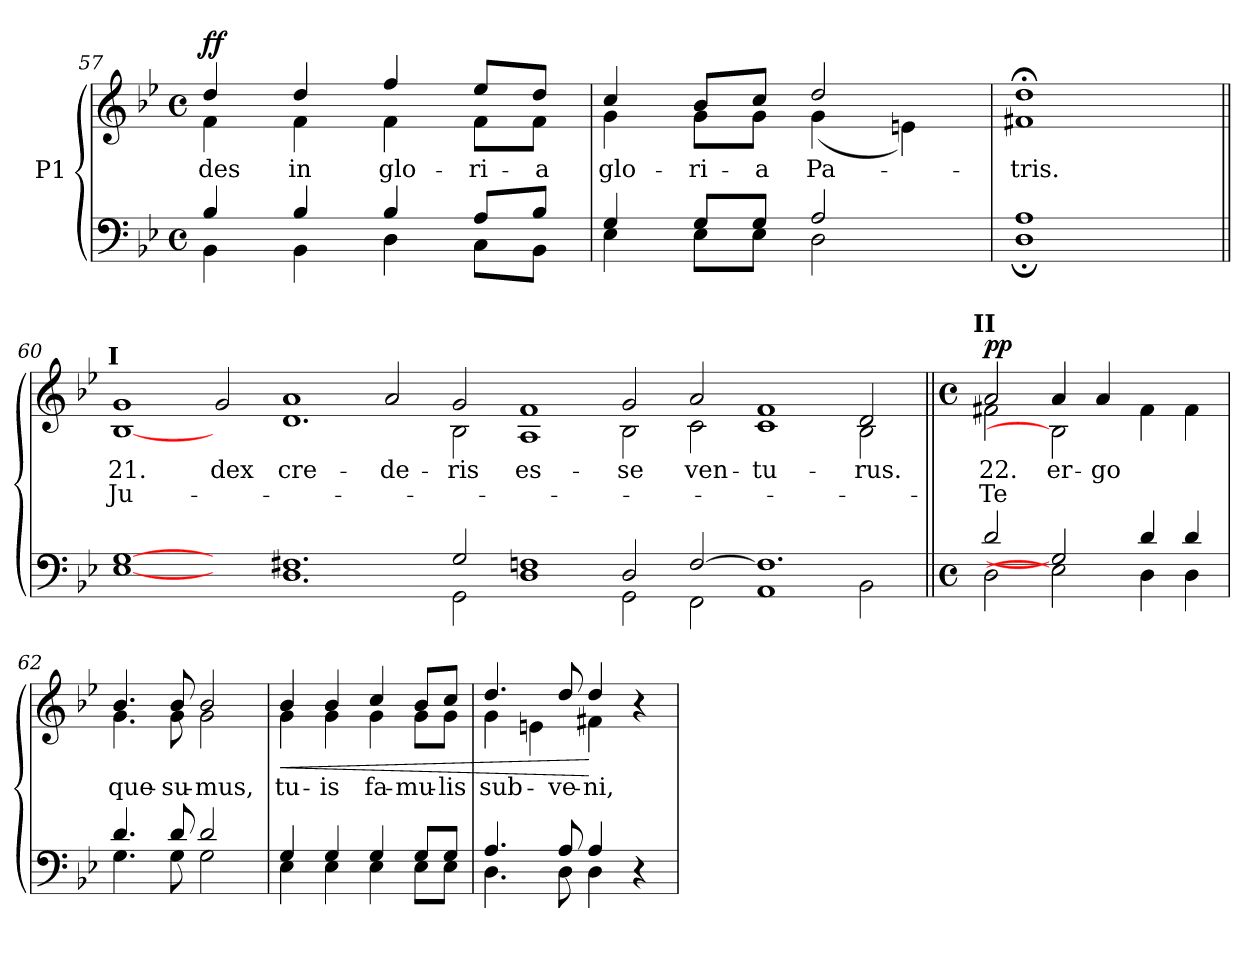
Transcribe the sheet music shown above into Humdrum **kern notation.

**kern	**kern	**text	**text	**dynam
*part1	*part1	*part1	*part1	*part1
*staff2	*staff1	*staff1	*staff1	*staff1/2
*I"P1	*	*	*	*
*clefF4	*clefG2	*	*	*
*k[b-e-]	*k[b-e-]	*	*	*
*B-:	*B-:	*	*	*
*M4/4	*M4/4	*	*	*
*met(c)	*met(c)	*	*	*
=57	=57	=57	=57	=57
*^	*	*	*	*
!	!	!	!LO:LY:b:color=#000000	!	!
*	*	*^	*	*	*
4B-i/	4BB-i\	4ddi/	4fi\	-des	.	f f
!	!	!	!	!LO:LY:b:color=#000000	!	!
4B-i/	4BB-i\	4ddi/	4fi\	in	.	.
!	!	!	!	!LO:LY:b:color=#000000	!	!
4B-i/	4Di\	4ffi/	4fi\	glo-	.	.
!	!	!	!	!LO:LY:b:color=#000000	!	!
8Ai/L	8Ci\L	8ee-i/L	8fi\L	-ri-	.	.
!	!	!	!	!LO:LY:b:color=#000000	!	!
8B-i/J	8BB-i\J	8ddi/J	8fi\J	-a	.	.
=58	=58	=58	=58	=58	=58	=58
!	!	!	!	!LO:LY:b:color=#000000	!	!
4Gi/	4E-i\	4cci/	4gi\	glo-	.	.
!	!	!	!	!LO:LY:b:color=#000000	!	!
8Gi/L	8E-i\L	8b-i/L	8gi\L	-ri-	.	.
!	!	!	!	!LO:LY:b:color=#000000	!	!
8Gi/J	8E-i\J	8cci/J	8gi\J	-a	.	.
!	!	!	!	!LO:LY:b:color=#000000	!	!
2Ai/	2Di\	2ddi/	(4gi\	Pa-	.	.
.	.	.	4eni\)	.	.	.
=59	=59	=59	=59	=59	=59	=59
!	!	!	!	!LO:LY:b:color=#000000	!	!
1Ai	1D;i	1dd;i	1f#Xi	-tris.	.	.
!!LO:LB:g=z	!!
=60||	=60||	=60||	=60||	=60||	=60||	=60||
!	!	!LO:TX:a:B:cj:t=I	!	!	!	!
!	!	!	!	!LO:LY:b:color=#000000	!LO:LY:b:color=#000000	!
[1Gi	[1E-i	1gi	[1B-i	21.	Ju-	.
!	!	!	!	!LO:LY:b:color=#000000	!	!
2ryy	2ryy	2gi/	2ryy	-dex	.	.
!	!	!	!	!LO:LY:b:color=#000000	!	!
1.F#Xi	1.Di	1ai	1.di	cre-	.	.
!	!	!	!	!LO:LY:b:color=#000000	!	!
.	.	2ai/	.	-de-	.	.
!	!	!	!	!LO:LY:b:color=#000000	!	!
2Gi/	2GGi\	2gi/	2B-i\	-ris	.	.
!	!	!	!	!LO:LY:b:color=#000000	!	!
1Fni	1Di	1fi	1Ai	es-	.	.
!	!	!	!	!LO:LY:b:color=#000000	!	!
2Di/	2GGi\	2gi/	2B-i\	-se	.	.
!	!	!	!	!LO:LY:b:color=#000000	!	!
[2Fi/	2FFi\	2ai/	2ci\	ven-	.	.
!	!	!	!	!LO:LY:b:color=#000000	!	!
1.Fi]	1AAi	1fi	1ci	-tu-	.	.
!	!	!	!	!LO:LY:b:color=#000000	!	!
.	2BB-i\	2di/	2B-i\	-rus.	.	.
=61||	=61||	=61||	=61||	=61||	=61||	=61||
*M4/4	*	*M4/4	*	*	*	*
*met(c)	*	*met(c)	*	*	*	*
!	!	!LO:TX:a:B:cj:t=II	!	!	!	!
!	!	!	!	!LO:LY:b:color=#000000	!LO:LY:b:color=#000000	!
2di/	2Di\	2ai/	2f#Xi\	22.	Te	p p
!	!	!	!	!LO:LY:b:color=#000000	!	!
2Gi]	2E-i]	4ai/	2B-i]	er-	.	.
!	!	!	!	!LO:LY:b:color=#000000	!	!
.	.	4ai/	.	-go	.	.
4di/	4Di\	2ryy	4f#i\	.	.	.
4di/	4Di\	.	4f#i\	.	.	.
=62	=62	=62	=62	=62	=62	=62
!	!	!	!	!LO:LY:b:color=#000000	!	!
4.di/	4.Gi\	4.b-i/	4.gi\	que-	.	.
!	!	!	!	!LO:LY:b:color=#000000	!	!
8di/	8Gi\	8b-i/	8gi\	-su-	.	.
!	!	!	!	!LO:LY:b:color=#000000	!	!
2di/	2Gi\	2b-i/	2gi\	-mus,	.	.
!!LO:LB:g=z	!!
=63	=63	=63	=63	=63	=63	=63
!	!	!	!	!LO:LY:b:color=#000000	!	!LO:HP:b
4Gi/	4E-i\	4b-i/	4gi\	tu-	.	<
!	!	!	!	!LO:LY:b:color=#000000	!	!
4Gi/	4E-i\	4b-i/	4gi\	-is	.	.
!	!	!	!	!LO:LY:b:color=#000000	!	!
4Gi/	4E-i\	4cci/	4gi\	fa-	.	.
!	!	!	!	!LO:LY:b:color=#000000	!	!
8Gi/L	8E-i\L	8b-i/L	8gi\L	-mu-	.	.
!	!	!	!	!LO:LY:b:color=#000000	!	!
8Gi/J	8E-i\J	8cci/J	8gi\J	-lis	.	.
=64	=64	=64	=64	=64	=64	=64
!	!	!	!	!LO:LY:b:color=#000000	!	!
4.Ai/	4.Di\	4.ddi/	4gi\	sub-	.	.
.	.	.	4eni\	.	.	.
!	!	!	!	!LO:LY:b:color=#000000	!	!
8Ai/	8Di\	8ddi/	.	-ve-	.	.
!	!	!	!	!LO:LY:b:color=#000000	!	!
4Ai/	4Di\	4ddi/	4f#Xi\	-ni,	.	[
4r	4ryy	4r	4ryy	.	.	.
*v	*v	*	*	*	*	*
*	*v	*v	*	*	*
=	=	=	=	=
*-	*-	*-	*-	*-
